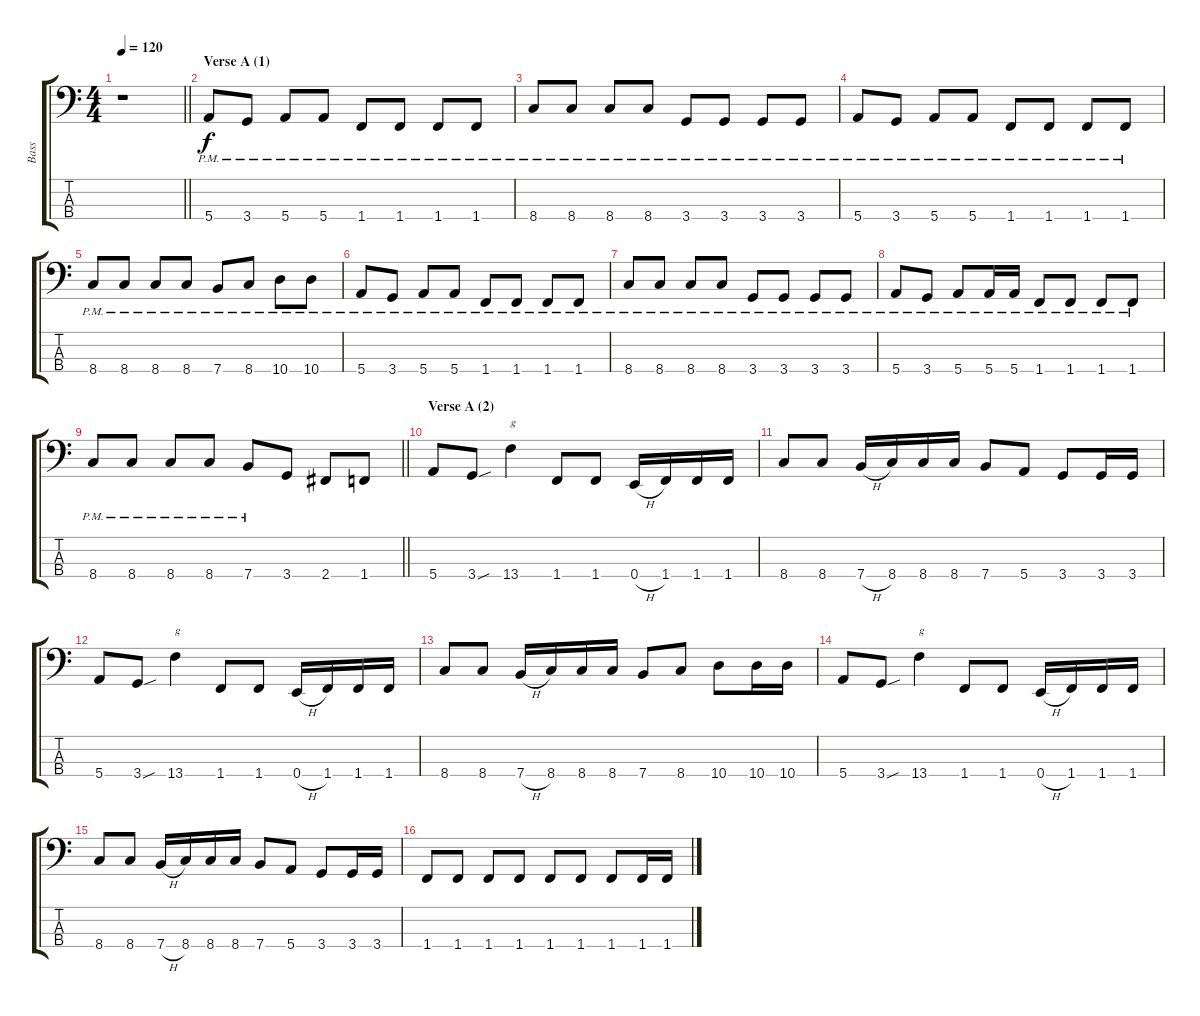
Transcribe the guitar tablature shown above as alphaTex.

\track ("Bass" "Bass") {instrument electricbasspick}
\staff {score tabs}
\tuning (G2 D2 A1 E1) {hide}
\ts (4 4)
\tempo 120
\clef f4
\barLineRight lightlight
\ks c
r.1{dy f instrument electricbasspick} |
\section ("" "Verse A (1)")
5.4{pm}.8 3.4{pm}.8 5.4{pm}.8 5.4{pm}.8 1.4{pm}.8 1.4{pm}.8 1.4{pm}.8 1.4{pm}.8 |
8.4{pm}.8 8.4{pm}.8 8.4{pm}.8 8.4{pm}.8 3.4{pm}.8 3.4{pm}.8 3.4{pm}.8 3.4{pm}.8 |
5.4{pm}.8 3.4{pm}.8 5.4{pm}.8 5.4{pm}.8 1.4{pm}.8 1.4{pm}.8 1.4{pm}.8 1.4{pm}.8 |
8.4{pm}.8 8.4{pm}.8 8.4{pm}.8 8.4{pm}.8 7.4{pm}.8 8.4{pm}.8 10.4{pm}.8 10.4{pm}.8 |
5.4{pm}.8 3.4{pm}.8 5.4{pm}.8 5.4{pm}.8 1.4{pm}.8 1.4{pm}.8 1.4{pm}.8 1.4{pm}.8 |
8.4{pm}.8 8.4{pm}.8 8.4{pm}.8 8.4{pm}.8 3.4{pm}.8 3.4{pm}.8 3.4{pm}.8 3.4{pm}.8 |
5.4{pm}.8 3.4{pm}.8 5.4{pm}.8 5.4{pm}.16 5.4{pm}.16 1.4{pm}.8 1.4{pm}.8 1.4{pm}.8 1.4{pm}.8 |
\barLineRight lightlight
8.4{pm}.8 8.4{pm}.8 8.4{pm}.8 8.4{pm}.8 7.4{pm}.8 3.4.8 2.4.8 1.4.8 |
\section ("" "Verse A (2)")
5.4.8 3.4{sou}.8 13.4.4{txt "g"} 1.4.8 1.4.8 0.4{h}.16 1.4.16 1.4.16 1.4.16 |
8.4.8 8.4.8 7.4{h}.16 8.4.16 8.4.16 8.4.16 7.4.8 5.4.8 3.4.8 3.4.16 3.4.16 |
5.4.8 3.4{sou}.8 13.4.4{txt "g"} 1.4.8 1.4.8 0.4{h}.16 1.4.16 1.4.16 1.4.16 |
8.4.8 8.4.8 7.4{h}.16 8.4.16 8.4.16 8.4.16 7.4.8 8.4.8 10.4.8 10.4.16 10.4.16 |
5.4.8 3.4{sou}.8 13.4.4{txt "g"} 1.4.8 1.4.8 0.4{h}.16 1.4.16 1.4.16 1.4.16 |
8.4.8 8.4.8 7.4{h}.16 8.4.16 8.4.16 8.4.16 7.4.8 5.4.8 3.4.8 3.4.16 3.4.16 |
1.4.8 1.4.8 1.4.8 1.4.8 1.4.8 1.4.8 1.4.8 1.4.16 1.4.16
